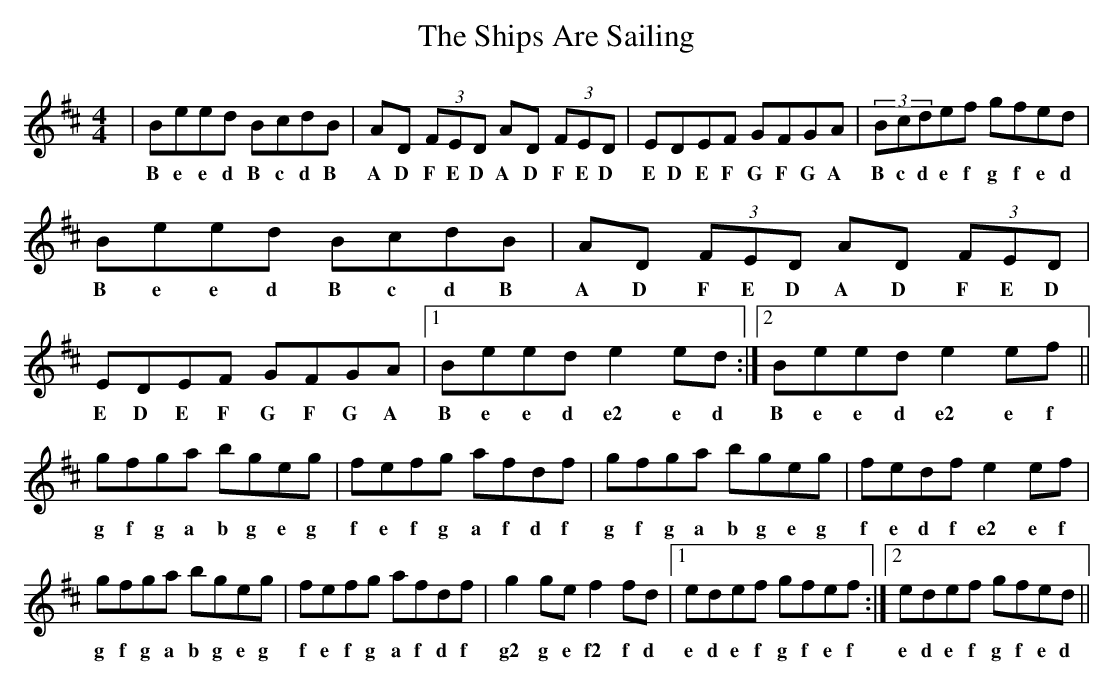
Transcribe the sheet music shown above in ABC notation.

X:1
T: Ships Are Sailing, The
M: 4/4
L: 1/8
K: Edor
|Beed BcdB | AD (3FED AD (3FED | EDEF GFGA | (3Bcdef gfed |
w: B e e d B c d B A D F E D A D F E D E D E F G F G A B c d e f g f e d
Beed BcdB | AD (3FED AD (3FED | EDEF GFGA |1 Beed e2ed :|2 Beed e2ef||
w: B e e d B c d B A D F E D A D F E D E D E F G F G A B e e d e2 e d B e e d e2 e f
gfga bgeg | fefg afdf | gfga bgeg | fedf e2 ef |
w: g f g a b g e g f e f g a f d f g f g a b g e g f e d f e2 e f
gfga bgeg | fefg afdf | g2ge f2fd |1 edef gfef :|2 edef gfed||
w: g f g a b g e g f e f g a f d f g2 g e f2 f d e d e f g f e f e d e f g f e d
